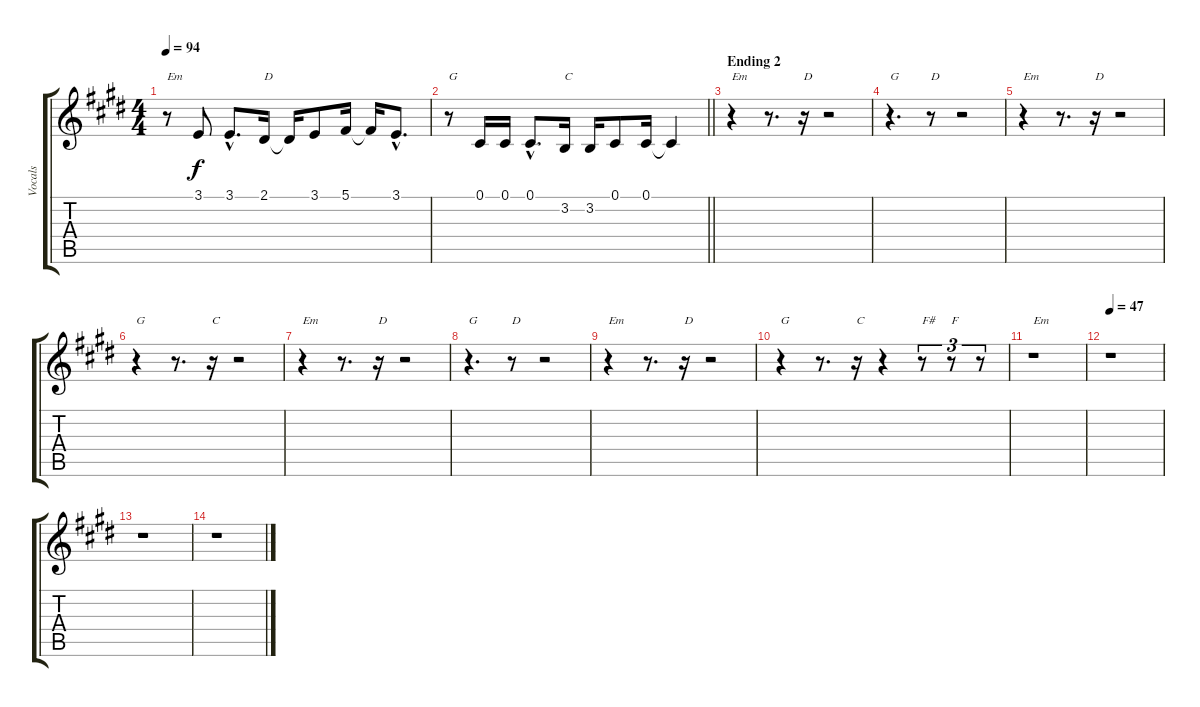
\track ("Vocals" "Vocals") {instrument sopranosax}
\staff {score tabs}
\tuning (Db4 Ab3 E3 B2 Gb2 Db2) {hide}
\ts (4 4)
\tempo 94
\clef g2
\ks c#minor
r.8{txt "Em" dy f} 3.1.8 3.1{hac}.8{d} 2.1.16{txt "D"} 2.1{t}.16 3.1.8 5.1.16 5.1{t}.16 3.1{hac}.8{d} |
\barLineRight lightlight
r.8{txt "G"} 0.1.16 0.1.16 0.1{hac}.8{d} 3.2.16{txt "C"} 3.2.16 0.1.8 0.1.16 0.1{t}.4 |
\section ("" "Ending 2")
r.4{txt "Em"} r.8{d} r.16{txt "D"} r.2 |
r.4{d txt "G"} r.8{txt "D"} r.2 |
r.4{txt "Em"} r.8{d} r.16{txt "D"} r.2 |
r.4{txt "G"} r.8{d} r.16{txt "C"} r.2 |
r.4{txt "Em"} r.8{d} r.16{txt "D"} r.2 |
r.4{d txt "G"} r.8{txt "D"} r.2 |
r.4{txt "Em"} r.8{d} r.16{txt "D"} r.2 |
r.4{txt "G"} r.8{d} r.16{txt "C"} r.4 r.8{tu (3 2) txt "F#"} r.8{tu (3 2) txt "F"} r.8{tu (3 2)} |
r.1{txt "Em"} |
\tempo 47
r.1 |
r.1 |
r.1
